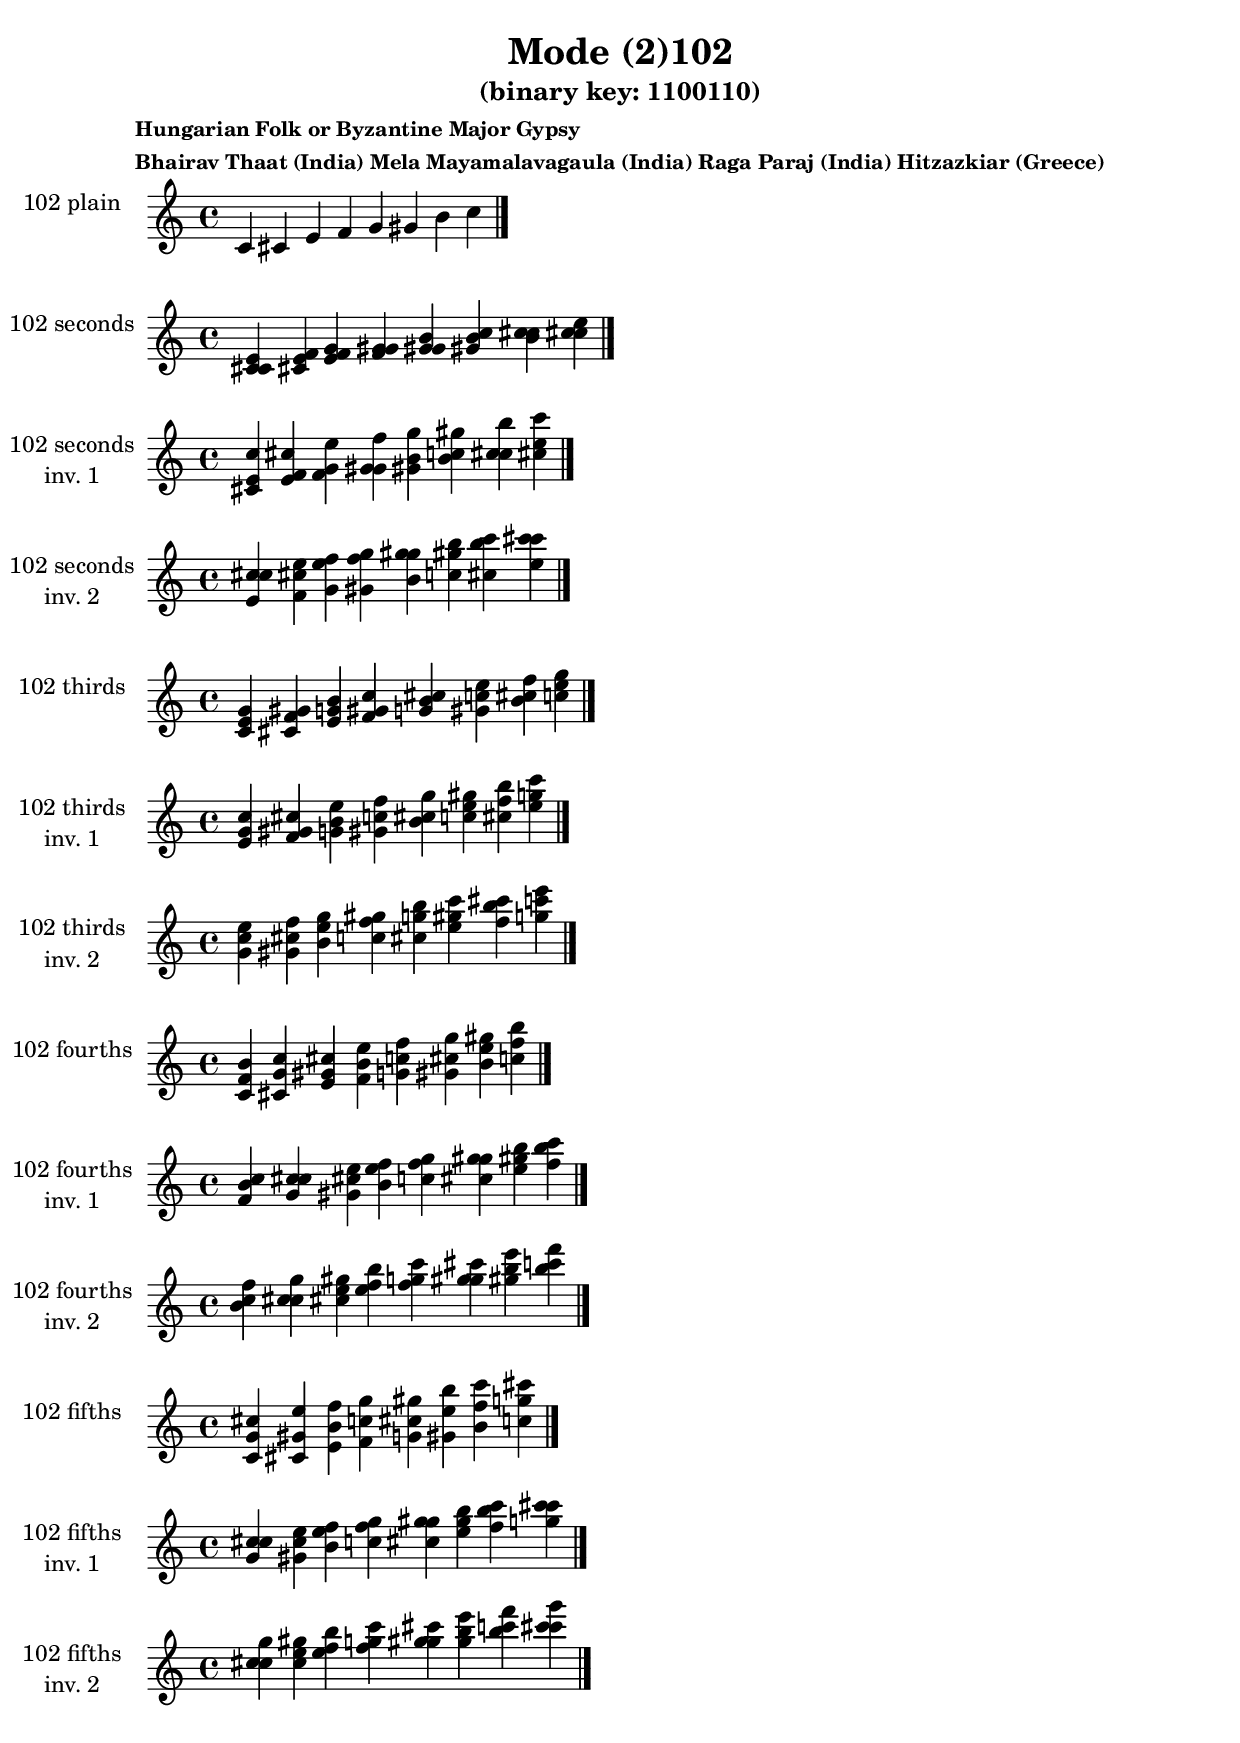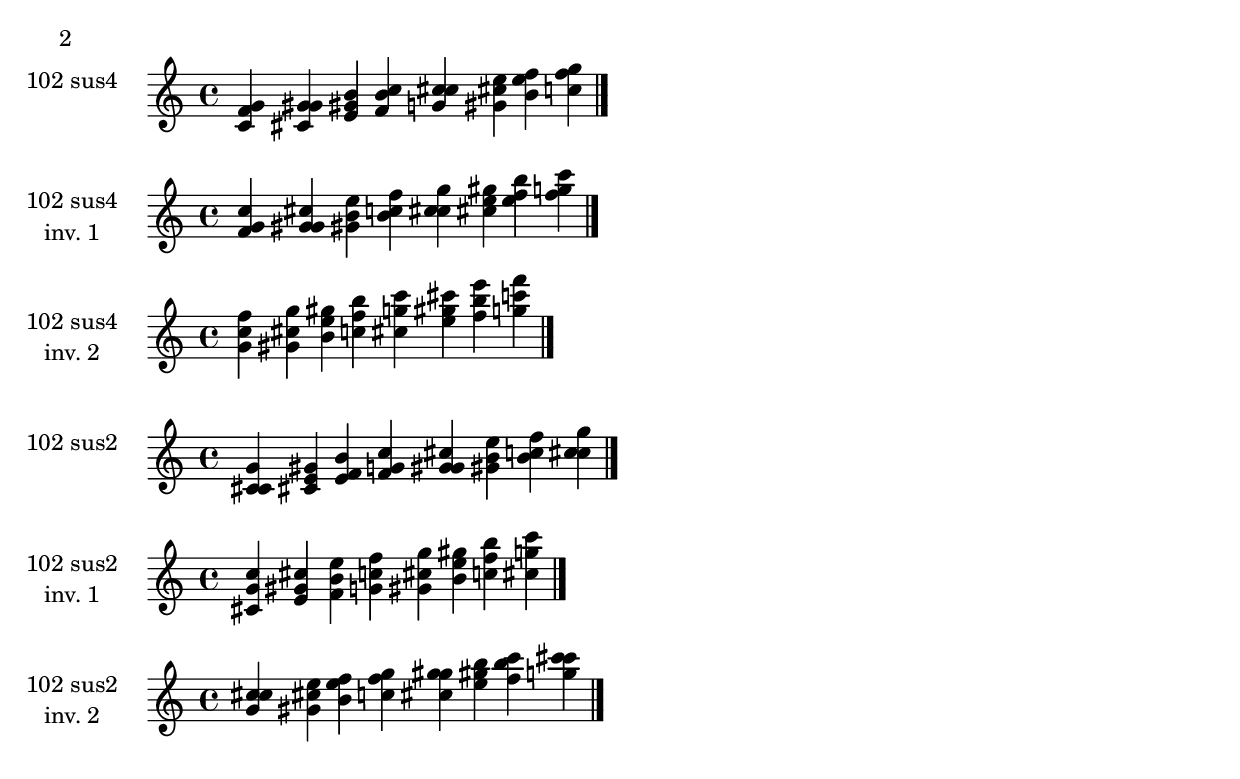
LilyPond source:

\version "2.19.0"

\header {
  title = "Mode (2)102"
  subtitle = "(binary key: 1100110)"
  subsubtitle =  \markup { \left-align \column {
      "Hungarian Folk or Byzantine Major Gypsy"
      "Bhairav Thaat (India) Mela Mayamalavagaula (India) Raga Paraj (India) Hitzazkiar (Greece)"
    }
  }
 %% Remove default LilyPond tagline
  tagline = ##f
}

\paper {
  #(set-paper-size "a4")
}

global = {
  \key c \major
  \time 4/4
  \tempo 4=100
}

\book {
  \score {
    \new Staff \with {
      instrumentName =  \markup { \column {
         \hcenter-in #14 \line { 102 plain }
         \hcenter-in #14 \line {  } } }
      midiInstrument = "oboe"
    } { \accidentalStyle "default"
        \cadenzaOn c' cis' e' f' g' gis' b' c''  \cadenzaOff \bar "|." }
    \layout { }
  }
  \score {
    \new Staff \with {
      instrumentName =  \markup { \column {
         \hcenter-in #14 \line { 102 seconds }
         \hcenter-in #14 \line {  } } }
      midiInstrument = "oboe"
    } { \accidentalStyle "default"
        \cadenzaOn <c' cis' e'> <cis' e' f'> <e' f' g'> <f' g' gis'> <g' gis' b'> <gis' b' c''> <b' c'' cis''> <c'' cis'' e''>  \cadenzaOff \bar "|." }
    \layout { }
  }
  \score {
    \new Staff \with {
      instrumentName =  \markup { \column {
         \hcenter-in #14 \line { 102 seconds }
         \hcenter-in #14 \line { inv. 1 } } }
      midiInstrument = "oboe"
    } { \accidentalStyle "default"
        \cadenzaOn <cis' e' c''> <e' f' cis''> <f' g' e''> <g' gis' f''> <gis' b' g''> <b' c'' gis''> <c'' cis'' b''> <cis'' e'' c'''>  \cadenzaOff \bar "|." }
    \layout { }
  }
  \score {
    \new Staff \with {
      instrumentName =  \markup { \column {
         \hcenter-in #14 \line { 102 seconds }
         \hcenter-in #14 \line { inv. 2 } } }
      midiInstrument = "oboe"
    } { \accidentalStyle "default"
        \cadenzaOn <e' c'' cis''> <f' cis'' e''> <g' e'' f''> <gis' f'' g''> <b' g'' gis''> <c'' gis'' b''> <cis'' b'' c'''> <e'' c''' cis'''>  \cadenzaOff \bar "|." }
    \layout { }
  }
  \score {
    \new Staff \with {
      instrumentName =  \markup { \column {
         \hcenter-in #14 \line { 102 thirds }
         \hcenter-in #14 \line {  } } }
      midiInstrument = "oboe"
    } { \accidentalStyle "default"
        \cadenzaOn <c' e' g'> <cis' f' gis'> <e' g' b'> <f' gis' c''> <g' b' cis''> <gis' c'' e''> <b' cis'' f''> <c'' e'' g''>  \cadenzaOff \bar "|." }
    \layout { }
  }
  \score {
    \new Staff \with {
      instrumentName =  \markup { \column {
         \hcenter-in #14 \line { 102 thirds }
         \hcenter-in #14 \line { inv. 1 } } }
      midiInstrument = "oboe"
    } { \accidentalStyle "default"
        \cadenzaOn <e' g' c''> <f' gis' cis''> <g' b' e''> <gis' c'' f''> <b' cis'' g''> <c'' e'' gis''> <cis'' f'' b''> <e'' g'' c'''>  \cadenzaOff \bar "|." }
    \layout { }
  }
  \score {
    \new Staff \with {
      instrumentName =  \markup { \column {
         \hcenter-in #14 \line { 102 thirds }
         \hcenter-in #14 \line { inv. 2 } } }
      midiInstrument = "oboe"
    } { \accidentalStyle "default"
        \cadenzaOn <g' c'' e''> <gis' cis'' f''> <b' e'' g''> <c'' f'' gis''> <cis'' g'' b''> <e'' gis'' c'''> <f'' b'' cis'''> <g'' c''' e'''>  \cadenzaOff \bar "|." }
    \layout { }
  }
  \score {
    \new Staff \with {
      instrumentName =  \markup { \column {
         \hcenter-in #14 \line { 102 fourths }
         \hcenter-in #14 \line {  } } }
      midiInstrument = "oboe"
    } { \accidentalStyle "default"
        \cadenzaOn <c' f' b'> <cis' g' c''> <e' gis' cis''> <f' b' e''> <g' c'' f''> <gis' cis'' g''> <b' e'' gis''> <c'' f'' b''>  \cadenzaOff \bar "|." }
    \layout { }
  }
  \score {
    \new Staff \with {
      instrumentName =  \markup { \column {
         \hcenter-in #14 \line { 102 fourths }
         \hcenter-in #14 \line { inv. 1 } } }
      midiInstrument = "oboe"
    } { \accidentalStyle "default"
        \cadenzaOn <f' b' c''> <g' c'' cis''> <gis' cis'' e''> <b' e'' f''> <c'' f'' g''> <cis'' g'' gis''> <e'' gis'' b''> <f'' b'' c'''>  \cadenzaOff \bar "|." }
    \layout { }
  }
  \score {
    \new Staff \with {
      instrumentName =  \markup { \column {
         \hcenter-in #14 \line { 102 fourths }
         \hcenter-in #14 \line { inv. 2 } } }
      midiInstrument = "oboe"
    } { \accidentalStyle "default"
        \cadenzaOn <b' c'' f''> <c'' cis'' g''> <cis'' e'' gis''> <e'' f'' b''> <f'' g'' c'''> <g'' gis'' cis'''> <gis'' b'' e'''> <b'' c''' f'''>  \cadenzaOff \bar "|." }
    \layout { }
  }
  \score {
    \new Staff \with {
      instrumentName =  \markup { \column {
         \hcenter-in #14 \line { 102 fifths }
         \hcenter-in #14 \line {  } } }
      midiInstrument = "oboe"
    } { \accidentalStyle "default"
        \cadenzaOn <c' g' cis''> <cis' gis' e''> <e' b' f''> <f' c'' g''> <g' cis'' gis''> <gis' e'' b''> <b' f'' c'''> <c'' g'' cis'''>  \cadenzaOff \bar "|." }
    \layout { }
  }
  \score {
    \new Staff \with {
      instrumentName =  \markup { \column {
         \hcenter-in #14 \line { 102 fifths }
         \hcenter-in #14 \line { inv. 1 } } }
      midiInstrument = "oboe"
    } { \accidentalStyle "default"
        \cadenzaOn <g' cis'' c''> <gis' e'' cis''> <b' f'' e''> <c'' g'' f''> <cis'' gis'' g''> <e'' b'' gis''> <f'' c''' b''> <g'' cis''' c'''>  \cadenzaOff \bar "|." }
    \layout { }
  }
  \score {
    \new Staff \with {
      instrumentName =  \markup { \column {
         \hcenter-in #14 \line { 102 fifths }
         \hcenter-in #14 \line { inv. 2 } } }
      midiInstrument = "oboe"
    } { \accidentalStyle "default"
        \cadenzaOn <cis'' c'' g''> <e'' cis'' gis''> <f'' e'' b''> <g'' f'' c'''> <gis'' g'' cis'''> <b'' gis'' e'''> <c''' b'' f'''> <cis''' c''' g'''>  \cadenzaOff \bar "|." }
    \layout { }
  }
  \score {
    \new Staff \with {
      instrumentName =  \markup { \column {
         \hcenter-in #14 \line { 102 sus4 }
         \hcenter-in #14 \line {  } } }
      midiInstrument = "oboe"
    } { \accidentalStyle "default"
        \cadenzaOn <c' f' g'> <cis' g' gis'> <e' gis' b'> <f' b' c''> <g' c'' cis''> <gis' cis'' e''> <b' e'' f''> <c'' f'' g''>  \cadenzaOff \bar "|." }
    \layout { }
  }
  \score {
    \new Staff \with {
      instrumentName =  \markup { \column {
         \hcenter-in #14 \line { 102 sus4 }
         \hcenter-in #14 \line { inv. 1 } } }
      midiInstrument = "oboe"
    } { \accidentalStyle "default"
        \cadenzaOn <f' g' c''> <g' gis' cis''> <gis' b' e''> <b' c'' f''> <c'' cis'' g''> <cis'' e'' gis''> <e'' f'' b''> <f'' g'' c'''>  \cadenzaOff \bar "|." }
    \layout { }
  }
  \score {
    \new Staff \with {
      instrumentName =  \markup { \column {
         \hcenter-in #14 \line { 102 sus4 }
         \hcenter-in #14 \line { inv. 2 } } }
      midiInstrument = "oboe"
    } { \accidentalStyle "default"
        \cadenzaOn <g' c'' f''> <gis' cis'' g''> <b' e'' gis''> <c'' f'' b''> <cis'' g'' c'''> <e'' gis'' cis'''> <f'' b'' e'''> <g'' c''' f'''>  \cadenzaOff \bar "|." }
    \layout { }
  }
  \score {
    \new Staff \with {
      instrumentName =  \markup { \column {
         \hcenter-in #14 \line { 102 sus2 }
         \hcenter-in #14 \line {  } } }
      midiInstrument = "oboe"
    } { \accidentalStyle "default"
        \cadenzaOn <c' cis' g'> <cis' e' gis'> <e' f' b'> <f' g' c''> <g' gis' cis''> <gis' b' e''> <b' c'' f''> <c'' cis'' g''>  \cadenzaOff \bar "|." }
    \layout { }
  }
  \score {
    \new Staff \with {
      instrumentName =  \markup { \column {
         \hcenter-in #14 \line { 102 sus2 }
         \hcenter-in #14 \line { inv. 1 } } }
      midiInstrument = "oboe"
    } { \accidentalStyle "default"
        \cadenzaOn <cis' g' c''> <e' gis' cis''> <f' b' e''> <g' c'' f''> <gis' cis'' g''> <b' e'' gis''> <c'' f'' b''> <cis'' g'' c'''>  \cadenzaOff \bar "|." }
    \layout { }
  }
  \score {
    \new Staff \with {
      instrumentName =  \markup { \column {
         \hcenter-in #14 \line { 102 sus2 }
         \hcenter-in #14 \line { inv. 2 } } }
      midiInstrument = "oboe"
    } { \accidentalStyle "default"
        \cadenzaOn <g' c'' cis''> <gis' cis'' e''> <b' e'' f''> <c'' f'' g''> <cis'' g'' gis''> <e'' gis'' b''> <f'' b'' c'''> <g'' c''' cis'''>  \cadenzaOff \bar "|." }
    \layout { }
  }
}

\book {
  \bookOutputSuffix "plain_"
  \score {
    \new Staff \with {
      instrumentName =  \markup { \column {
         \hcenter-in #14 \line { 102 plain }
         \hcenter-in #14 \line {  } } }
      midiInstrument = "oboe"
    } { \accidentalStyle "default"
        \cadenzaOn c' cis' e' f' g' gis' b' c''  \cadenzaOff \bar "|." }
    \midi { }
  }
}
\book {
  \bookOutputSuffix "seconds_"
  \score {
    \new Staff \with {
      instrumentName =  \markup { \column {
         \hcenter-in #14 \line { 102 seconds }
         \hcenter-in #14 \line {  } } }
      midiInstrument = "oboe"
    } { \accidentalStyle "default"
        \cadenzaOn <c' cis' e'> <cis' e' f'> <e' f' g'> <f' g' gis'> <g' gis' b'> <gis' b' c''> <b' c'' cis''> <c'' cis'' e''>  \cadenzaOff \bar "|." }
    \midi { }
  }
}
\book {
  \bookOutputSuffix "seconds_inv. 1"
  \score {
    \new Staff \with {
      instrumentName =  \markup { \column {
         \hcenter-in #14 \line { 102 seconds }
         \hcenter-in #14 \line { inv. 1 } } }
      midiInstrument = "oboe"
    } { \accidentalStyle "default"
        \cadenzaOn <cis' e' c''> <e' f' cis''> <f' g' e''> <g' gis' f''> <gis' b' g''> <b' c'' gis''> <c'' cis'' b''> <cis'' e'' c'''>  \cadenzaOff \bar "|." }
    \midi { }
  }
}
\book {
  \bookOutputSuffix "seconds_inv. 2"
  \score {
    \new Staff \with {
      instrumentName =  \markup { \column {
         \hcenter-in #14 \line { 102 seconds }
         \hcenter-in #14 \line { inv. 2 } } }
      midiInstrument = "oboe"
    } { \accidentalStyle "default"
        \cadenzaOn <e' c'' cis''> <f' cis'' e''> <g' e'' f''> <gis' f'' g''> <b' g'' gis''> <c'' gis'' b''> <cis'' b'' c'''> <e'' c''' cis'''>  \cadenzaOff \bar "|." }
    \midi { }
  }
}
\book {
  \bookOutputSuffix "thirds_"
  \score {
    \new Staff \with {
      instrumentName =  \markup { \column {
         \hcenter-in #14 \line { 102 thirds }
         \hcenter-in #14 \line {  } } }
      midiInstrument = "oboe"
    } { \accidentalStyle "default"
        \cadenzaOn <c' e' g'> <cis' f' gis'> <e' g' b'> <f' gis' c''> <g' b' cis''> <gis' c'' e''> <b' cis'' f''> <c'' e'' g''>  \cadenzaOff \bar "|." }
    \midi { }
  }
}
\book {
  \bookOutputSuffix "thirds_inv. 1"
  \score {
    \new Staff \with {
      instrumentName =  \markup { \column {
         \hcenter-in #14 \line { 102 thirds }
         \hcenter-in #14 \line { inv. 1 } } }
      midiInstrument = "oboe"
    } { \accidentalStyle "default"
        \cadenzaOn <e' g' c''> <f' gis' cis''> <g' b' e''> <gis' c'' f''> <b' cis'' g''> <c'' e'' gis''> <cis'' f'' b''> <e'' g'' c'''>  \cadenzaOff \bar "|." }
    \midi { }
  }
}
\book {
  \bookOutputSuffix "thirds_inv. 2"
  \score {
    \new Staff \with {
      instrumentName =  \markup { \column {
         \hcenter-in #14 \line { 102 thirds }
         \hcenter-in #14 \line { inv. 2 } } }
      midiInstrument = "oboe"
    } { \accidentalStyle "default"
        \cadenzaOn <g' c'' e''> <gis' cis'' f''> <b' e'' g''> <c'' f'' gis''> <cis'' g'' b''> <e'' gis'' c'''> <f'' b'' cis'''> <g'' c''' e'''>  \cadenzaOff \bar "|." }
    \midi { }
  }
}
\book {
  \bookOutputSuffix "fourths_"
  \score {
    \new Staff \with {
      instrumentName =  \markup { \column {
         \hcenter-in #14 \line { 102 fourths }
         \hcenter-in #14 \line {  } } }
      midiInstrument = "oboe"
    } { \accidentalStyle "default"
        \cadenzaOn <c' f' b'> <cis' g' c''> <e' gis' cis''> <f' b' e''> <g' c'' f''> <gis' cis'' g''> <b' e'' gis''> <c'' f'' b''>  \cadenzaOff \bar "|." }
    \midi { }
  }
}
\book {
  \bookOutputSuffix "fourths_inv. 1"
  \score {
    \new Staff \with {
      instrumentName =  \markup { \column {
         \hcenter-in #14 \line { 102 fourths }
         \hcenter-in #14 \line { inv. 1 } } }
      midiInstrument = "oboe"
    } { \accidentalStyle "default"
        \cadenzaOn <f' b' c''> <g' c'' cis''> <gis' cis'' e''> <b' e'' f''> <c'' f'' g''> <cis'' g'' gis''> <e'' gis'' b''> <f'' b'' c'''>  \cadenzaOff \bar "|." }
    \midi { }
  }
}
\book {
  \bookOutputSuffix "fourths_inv. 2"
  \score {
    \new Staff \with {
      instrumentName =  \markup { \column {
         \hcenter-in #14 \line { 102 fourths }
         \hcenter-in #14 \line { inv. 2 } } }
      midiInstrument = "oboe"
    } { \accidentalStyle "default"
        \cadenzaOn <b' c'' f''> <c'' cis'' g''> <cis'' e'' gis''> <e'' f'' b''> <f'' g'' c'''> <g'' gis'' cis'''> <gis'' b'' e'''> <b'' c''' f'''>  \cadenzaOff \bar "|." }
    \midi { }
  }
}
\book {
  \bookOutputSuffix "fifths_"
  \score {
    \new Staff \with {
      instrumentName =  \markup { \column {
         \hcenter-in #14 \line { 102 fifths }
         \hcenter-in #14 \line {  } } }
      midiInstrument = "oboe"
    } { \accidentalStyle "default"
        \cadenzaOn <c' g' cis''> <cis' gis' e''> <e' b' f''> <f' c'' g''> <g' cis'' gis''> <gis' e'' b''> <b' f'' c'''> <c'' g'' cis'''>  \cadenzaOff \bar "|." }
    \midi { }
  }
}
\book {
  \bookOutputSuffix "fifths_inv. 1"
  \score {
    \new Staff \with {
      instrumentName =  \markup { \column {
         \hcenter-in #14 \line { 102 fifths }
         \hcenter-in #14 \line { inv. 1 } } }
      midiInstrument = "oboe"
    } { \accidentalStyle "default"
        \cadenzaOn <g' cis'' c''> <gis' e'' cis''> <b' f'' e''> <c'' g'' f''> <cis'' gis'' g''> <e'' b'' gis''> <f'' c''' b''> <g'' cis''' c'''>  \cadenzaOff \bar "|." }
    \midi { }
  }
}
\book {
  \bookOutputSuffix "fifths_inv. 2"
  \score {
    \new Staff \with {
      instrumentName =  \markup { \column {
         \hcenter-in #14 \line { 102 fifths }
         \hcenter-in #14 \line { inv. 2 } } }
      midiInstrument = "oboe"
    } { \accidentalStyle "default"
        \cadenzaOn <cis'' c'' g''> <e'' cis'' gis''> <f'' e'' b''> <g'' f'' c'''> <gis'' g'' cis'''> <b'' gis'' e'''> <c''' b'' f'''> <cis''' c''' g'''>  \cadenzaOff \bar "|." }
    \midi { }
  }
}
\book {
  \bookOutputSuffix "sus4_"
  \score {
    \new Staff \with {
      instrumentName =  \markup { \column {
         \hcenter-in #14 \line { 102 sus4 }
         \hcenter-in #14 \line {  } } }
      midiInstrument = "oboe"
    } { \accidentalStyle "default"
        \cadenzaOn <c' f' g'> <cis' g' gis'> <e' gis' b'> <f' b' c''> <g' c'' cis''> <gis' cis'' e''> <b' e'' f''> <c'' f'' g''>  \cadenzaOff \bar "|." }
    \midi { }
  }
}
\book {
  \bookOutputSuffix "sus4_inv. 1"
  \score {
    \new Staff \with {
      instrumentName =  \markup { \column {
         \hcenter-in #14 \line { 102 sus4 }
         \hcenter-in #14 \line { inv. 1 } } }
      midiInstrument = "oboe"
    } { \accidentalStyle "default"
        \cadenzaOn <f' g' c''> <g' gis' cis''> <gis' b' e''> <b' c'' f''> <c'' cis'' g''> <cis'' e'' gis''> <e'' f'' b''> <f'' g'' c'''>  \cadenzaOff \bar "|." }
    \midi { }
  }
}
\book {
  \bookOutputSuffix "sus4_inv. 2"
  \score {
    \new Staff \with {
      instrumentName =  \markup { \column {
         \hcenter-in #14 \line { 102 sus4 }
         \hcenter-in #14 \line { inv. 2 } } }
      midiInstrument = "oboe"
    } { \accidentalStyle "default"
        \cadenzaOn <g' c'' f''> <gis' cis'' g''> <b' e'' gis''> <c'' f'' b''> <cis'' g'' c'''> <e'' gis'' cis'''> <f'' b'' e'''> <g'' c''' f'''>  \cadenzaOff \bar "|." }
    \midi { }
  }
}
\book {
  \bookOutputSuffix "sus2_"
  \score {
    \new Staff \with {
      instrumentName =  \markup { \column {
         \hcenter-in #14 \line { 102 sus2 }
         \hcenter-in #14 \line {  } } }
      midiInstrument = "oboe"
    } { \accidentalStyle "default"
        \cadenzaOn <c' cis' g'> <cis' e' gis'> <e' f' b'> <f' g' c''> <g' gis' cis''> <gis' b' e''> <b' c'' f''> <c'' cis'' g''>  \cadenzaOff \bar "|." }
    \midi { }
  }
}
\book {
  \bookOutputSuffix "sus2_inv. 1"
  \score {
    \new Staff \with {
      instrumentName =  \markup { \column {
         \hcenter-in #14 \line { 102 sus2 }
         \hcenter-in #14 \line { inv. 1 } } }
      midiInstrument = "oboe"
    } { \accidentalStyle "default"
        \cadenzaOn <cis' g' c''> <e' gis' cis''> <f' b' e''> <g' c'' f''> <gis' cis'' g''> <b' e'' gis''> <c'' f'' b''> <cis'' g'' c'''>  \cadenzaOff \bar "|." }
    \midi { }
  }
}
\book {
  \bookOutputSuffix "sus2_inv. 2"
  \score {
    \new Staff \with {
      instrumentName =  \markup { \column {
         \hcenter-in #14 \line { 102 sus2 }
         \hcenter-in #14 \line { inv. 2 } } }
      midiInstrument = "oboe"
    } { \accidentalStyle "default"
        \cadenzaOn <g' c'' cis''> <gis' cis'' e''> <b' e'' f''> <c'' f'' g''> <cis'' g'' gis''> <e'' gis'' b''> <f'' b'' c'''> <g'' c''' cis'''>  \cadenzaOff \bar "|." }
    \midi { }
  }
}
